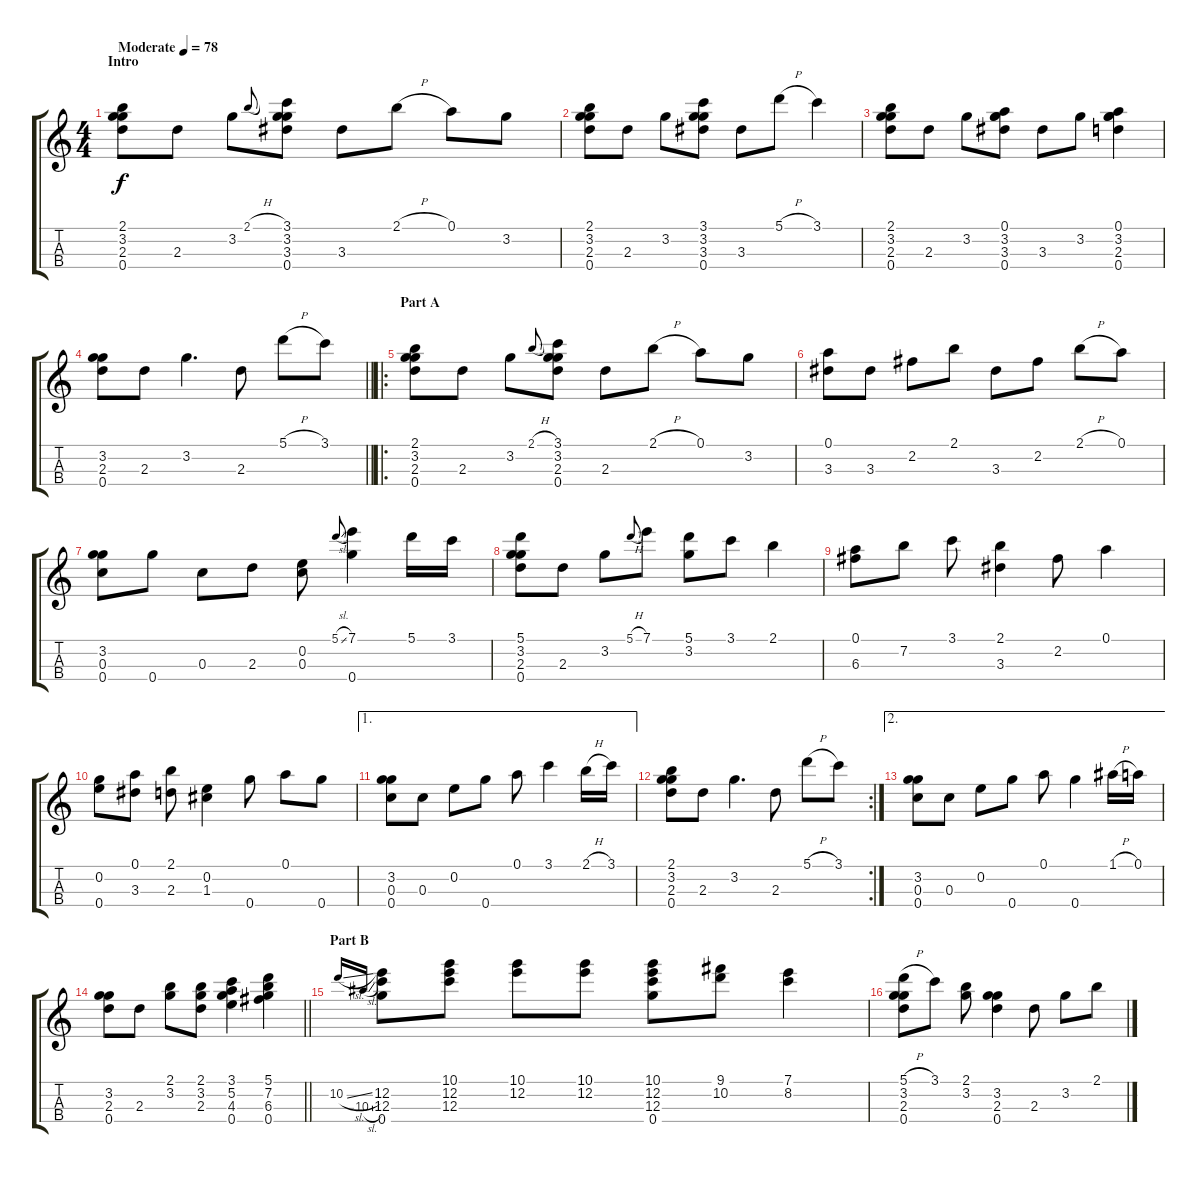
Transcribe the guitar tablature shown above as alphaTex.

\track "" {instrument acousticguitarnylon}
\staff {score tabs}
\tuning (A4 E4 C4 G4) {hide}
\ts (4 4)
\section ("" "Intro")
\tempo (78 "Moderate")
\clef g2
\ks c
(2.1 3.2 2.3 0.4).8{dy f instrument acousticguitarnylon} 2.3.8 3.2.8 2.1{h}.8{gr onbeat} (3.1 3.2 3.3 0.4).8 3.3.8 2.1{h}.8 0.1.8 3.2.8 |
(2.1 3.2 2.3 0.4).8 2.3.8 3.2.8 (3.1 3.2 3.3 0.4).8 3.3.8 5.1{h}.8 3.1.4 |
(2.1 3.2 2.3 0.4).8 2.3.8 3.2.8 (0.1 3.2 3.3 0.4).8 3.3.8 3.2.8 (0.1 3.2 2.3 0.4).4 |
\barLineRight lightlight
(3.2 2.3 0.4).8 2.3.8 3.2.4{d} 2.3.8 5.1{h}.8 3.1.8 |
\ro
\section ("" "Part A")
(2.1 3.2 2.3 0.4).8 2.3.8 3.2.8 2.1{h}.8{gr onbeat} (3.1 3.2 2.3 0.4).8 2.3.8 2.1{h}.8 0.1.8 3.2.8 |
(0.1 3.3).8 3.3.8 2.2.8 2.1.8 3.3.8 2.2.8 2.1{h}.8 0.1.8 |
(3.2 0.3 0.4).8 0.4.8 0.3.8 2.3.8 (0.2 0.3).8 5.1{sl}.8{gr onbeat} (7.1 0.4).4 5.1.16 3.1.16 |
(5.1 3.2 2.3 0.4).8 2.3.8 3.2.8 5.1{h}.8{gr onbeat} 7.1.8 (5.1 3.2).8 3.1.8 2.1.4 |
(0.1 6.3).8 7.2.8 3.1.8 (2.1 3.3).4 2.2.8 0.1.4 |
(0.2 0.4).8 (0.1 3.3).8 (2.1 2.3).8 (0.2 1.3).4 0.4.8 0.1.8 0.4.8 |
\ae 1
(3.2 0.3 0.4).8 0.3.8 0.2.8 0.4.8 0.1.8 3.1.4 2.1{h}.16 3.1.16 |
\rc 2
(2.1 3.2 2.3 0.4).8 2.3.8 3.2.4{d} 2.3.8 5.1{h}.8 3.1.8 |
\ae 2
(3.2 0.3 0.4).8 0.3.8 0.2.8 0.4.8 0.1.8 0.4.4 1.1{h}.16 0.1.16 |
\barLineRight lightlight
(3.2 2.3 0.4).8 2.3.8 (2.1 3.2).8 (2.1 3.2 2.3).8 (3.1 5.2 4.3 0.4).4 (5.1 7.2 6.3 0.4).4 |
\section ("" "Part B")
10.2{sl}.16{gr onbeat} 10.3{sl}.16{gr onbeat} (12.2 12.3 0.4).8 (10.1 12.2 12.3).8 (10.1 12.2).8 (10.1 12.2).8 (10.1 12.2 12.3 0.4).8 (9.1 10.2).8 (7.1 8.2).4 |
(5.1{h} 3.2 2.3 0.4).8 3.1.8 (2.1 3.2).8 (3.2 2.3 0.4).4 2.3.8 3.2.8 2.1.8
